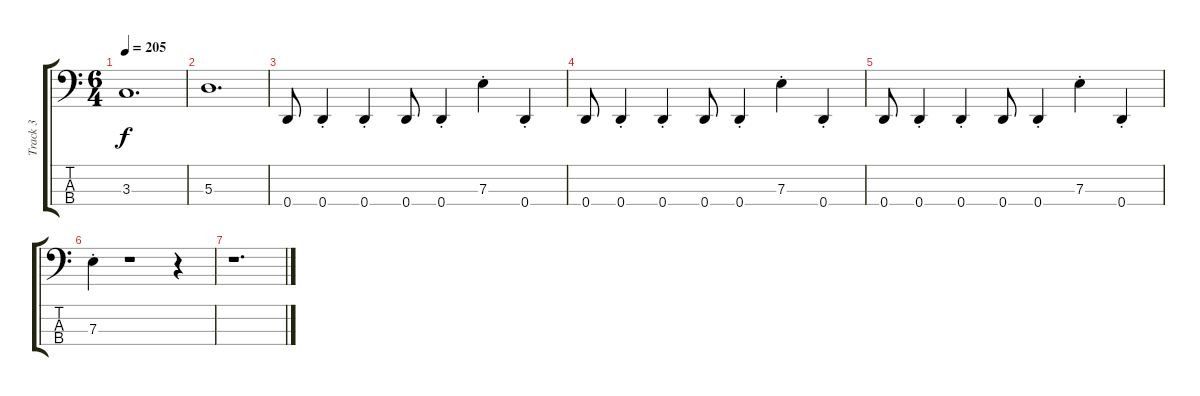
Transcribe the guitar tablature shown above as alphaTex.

\track ("Track 3" "Track 3") {instrument electricbassfinger}
\staff {score tabs}
\tuning (G2 D2 A1 D1) {hide}
\ts (6 4)
\tempo 205
\clef f4
\ks c
3.3.1{d dy f} |
5.3.1{d} |
0.4.8 0.4{st}.4 0.4{st}.4 0.4.8 0.4{st}.4 7.3{st}.4 0.4{st}.4 |
0.4.8 0.4{st}.4 0.4{st}.4 0.4.8 0.4{st}.4 7.3{st}.4 0.4{st}.4 |
0.4.8 0.4{st}.4 0.4{st}.4 0.4.8 0.4{st}.4 7.3{st}.4 0.4{st}.4 |
7.3{st}.4 r.1 r.4 |
r.1{d}
